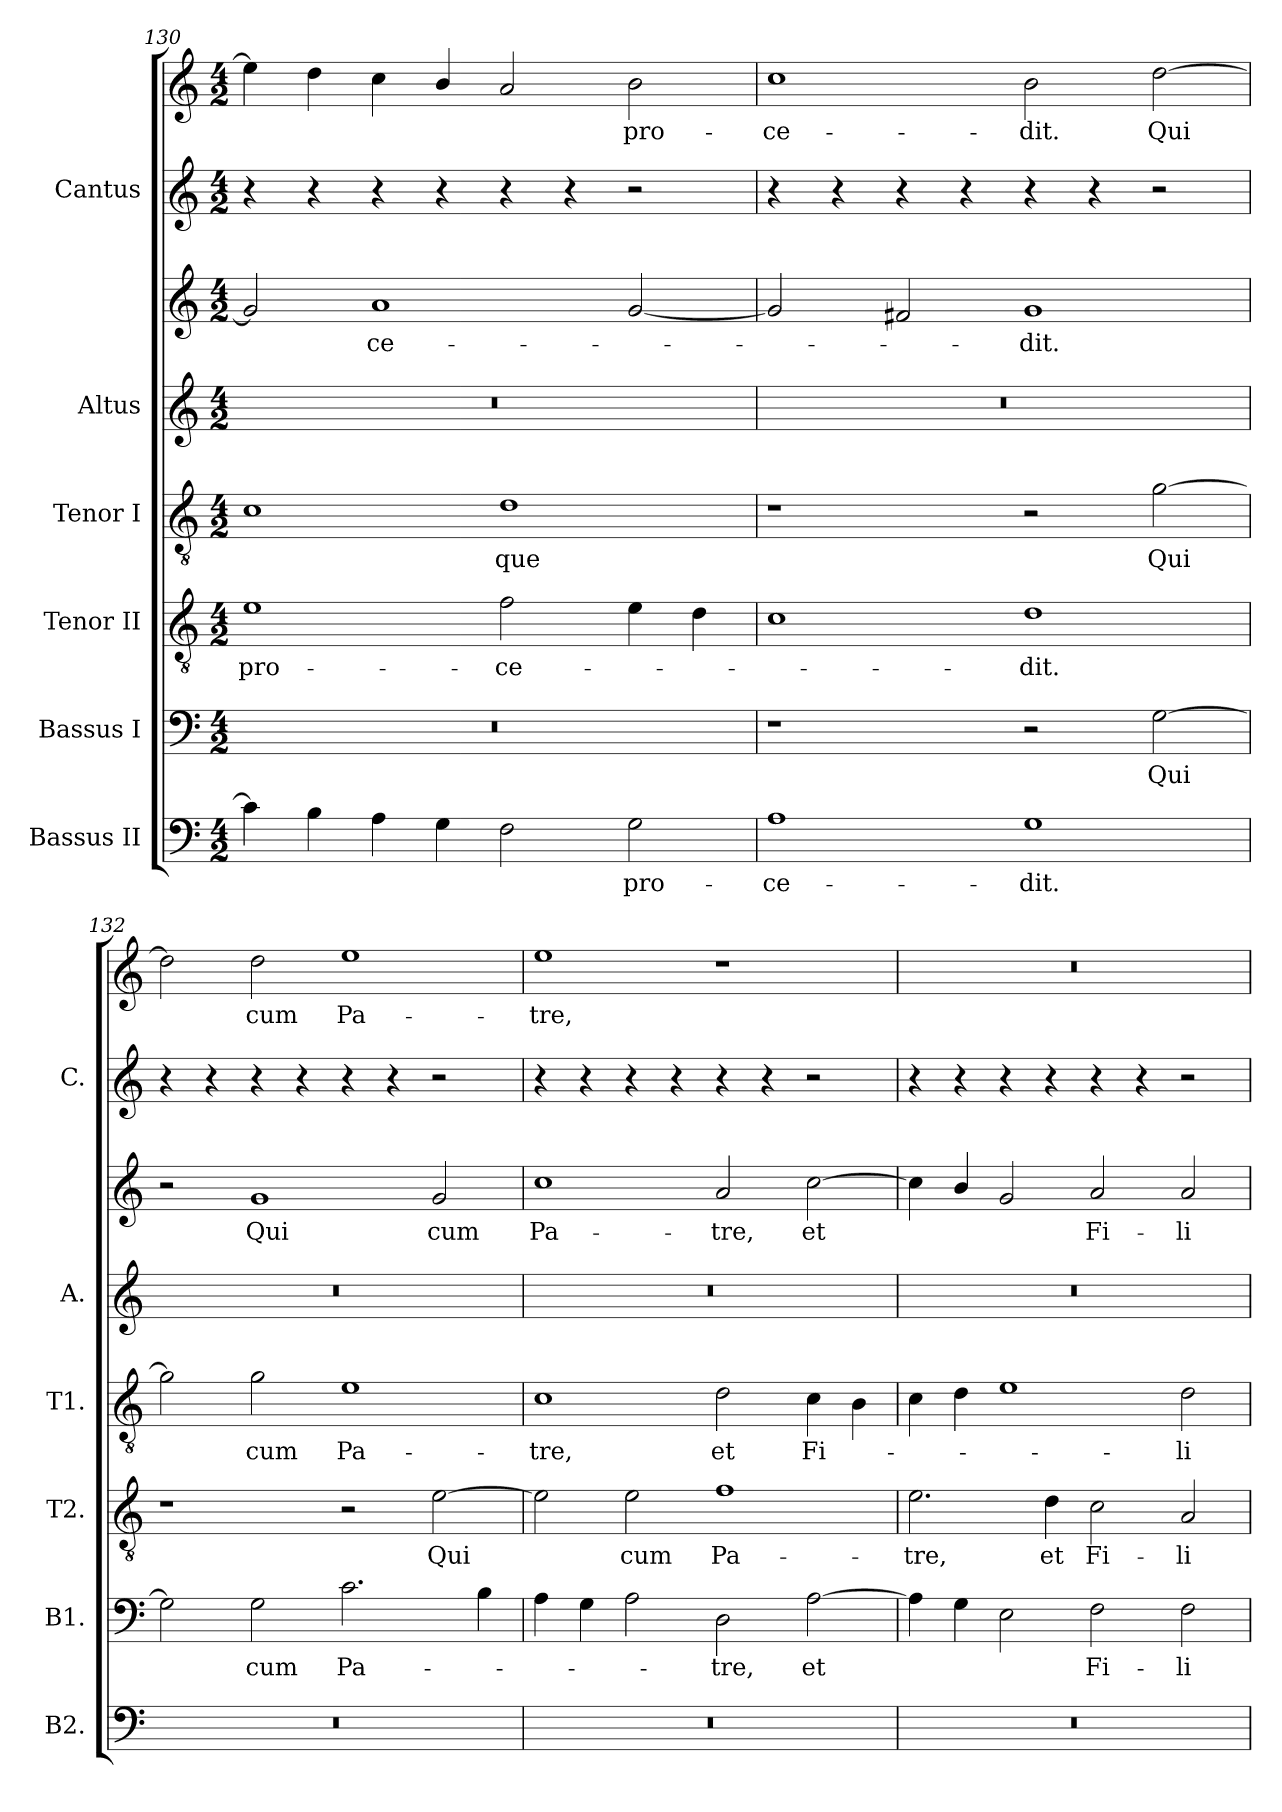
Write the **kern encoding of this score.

**kern	**text	**kern	**text	**kern	**text	**kern	**text	**kern	**kern	**text	**kern	**kern	**text
*part6	*part6	*part5	*part5	*part4	*part4	*part3	*part3	*part2	*part2	*part2	*part1	*part1	*part1
*staff8	*staff8	*staff7	*staff7	*staff6	*staff6	*staff5	*staff5	*staff4	*staff3	*staff3	*staff2	*staff1	*staff1
*I"Bassus II	*	*I"Bassus I	*	*I"Tenor II	*	*I"Tenor I	*	*I"Altus	*	*	*I"Cantus	*	*
*I'B2.	*	*I'B1.	*	*I'T2.	*	*I'T1.	*	*I'A.	*	*	*I'C.	*	*
*clefF4	*	*clefF4	*	*clefGv2	*	*clefGv2	*	*clefG2	*clefG2	*	*clefG2	*clefG2	*
*	*	*	*	*ITrd7c12	*	*ITrd7c12	*	*	*	*	*	*	*
*k[]	*	*k[]	*	*k[]	*	*k[]	*	*k[]	*k[]	*	*k[]	*k[]	*
*C:	*	*C:	*	*C:	*	*C:	*	*C:	*C:	*	*C:	*C:	*
*M4/2	*	*M4/2	*	*M4/2	*	*M4/2	*	*M4/2	*M4/2	*	*M4/2	*M4/2	*
=130	=130	=130	=130	=130	=130	=130	=130	=130	=130	=130	=130	=130	=130
!	!	!LO:N:vis=1	!	!	!	!	!	!	!	!	!	!	!
!	!	!	!	!	!LO:LY:b:color=#000000	!	!	!LO:N:vis=1	!	!	!	!	!
4ci\]	.	0r	.	1Ei	pro-	1Ci	.	0r	2gi/]	.	4r	4eei\]	.
4Bi\	.	.	.	.	.	.	.	.	.	.	4r	4ddi\	.
!	!	!	!	!	!	!	!	!	!	!LO:LY:b:color=#000000	!	!	!
4Ai\	.	.	.	.	.	.	.	.	1ai	-ce-	4r	4cci\	.
4Gi\	.	.	.	.	.	.	.	.	.	.	4r	4bi/	.
!	!	!	!	!	!LO:LY:b:color=#000000	!	!	!	!	!	!	!	!
!	!	!	!	!	!	!	!LO:LY:b:color=#000000	!	!	!	!	!	!
2Fi\	.	.	.	2Fi\	-ce-	1Di	-que	.	.	.	4r	2ai/	.
.	.	.	.	.	.	.	.	.	.	.	4r	.	.
!	!LO:LY:b:color=#000000	!	!	!	!	!	!	!	!	!	!	!	!
!	!	!	!	!	!	!	!	!	!	!	!	!	!LO:LY:b:color=#000000
2Gi\	pro-	.	.	4Ei\	.	.	.	.	[2gi/	.	2r	2bi\	pro-
.	.	.	.	4Di\	.	.	.	.	.	.	.	.	.
=131	=131	=131	=131	=131	=131	=131	=131	=131	=131	=131	=131	=131	=131
!	!LO:LY:b:color=#000000	!	!	!	!	!	!	!LO:N:vis=1	!	!	!	!	!
!	!	!	!	!	!	!	!	!	!	!	!	!	!LO:LY:b:color=#000000
1Ai	-ce-	1r	.	1Ci	.	1r	.	0r	2gi/]	.	4r	1cci	-ce-
.	.	.	.	.	.	.	.	.	.	.	4r	.	.
.	.	.	.	.	.	.	.	.	2f#Xi/	.	4r	.	.
.	.	.	.	.	.	.	.	.	.	.	4r	.	.
!	!LO:LY:b:color=#000000	!	!	!	!	!	!	!	!	!	!	!	!
!	!	!	!	!	!LO:LY:b:color=#000000	!	!	!	!	!	!	!	!
!	!	!	!	!	!	!	!	!	!	!LO:LY:b:color=#000000	!	!	!
!	!	!	!	!	!	!	!	!	!	!	!	!	!LO:LY:b:color=#000000
1Gi	-dit.	2r	.	1Di	-dit.	2r	.	.	1gi	-dit.	4r	2bi\	-dit.
.	.	.	.	.	.	.	.	.	.	.	4r	.	.
!	!	!	!LO:LY:b:color=#000000	!	!	!	!	!	!	!	!	!	!
!	!	!	!	!	!	!	!LO:LY:b:color=#000000	!	!	!	!	!	!
!	!	!	!	!	!	!	!	!	!	!	!	!	!LO:LY:b:color=#000000
.	.	[2Gi\	Qui	.	.	[2Gi\	Qui	.	.	.	2r	[2ddi\	Qui
=132	=132	=132	=132	=132	=132	=132	=132	=132	=132	=132	=132	=132	=132
!LO:N:vis=1	!	!	!	!	!	!	!	!LO:N:vis=1	!	!	!	!	!
0r	.	2Gi\]	.	1r	.	2Gi\]	.	0r	2r	.	4r	2ddi\]	.
.	.	.	.	.	.	.	.	.	.	.	4r	.	.
!	!	!	!LO:LY:b:color=#000000	!	!	!	!	!	!	!	!	!	!
!	!	!	!	!	!	!	!LO:LY:b:color=#000000	!	!	!	!	!	!
!	!	!	!	!	!	!	!	!	!	!LO:LY:b:color=#000000	!	!	!
!	!	!	!	!	!	!	!	!	!	!	!	!	!LO:LY:b:color=#000000
.	.	2Gi\	cum	.	.	2Gi\	cum	.	1gi	Qui	4r	2ddi\	cum
.	.	.	.	.	.	.	.	.	.	.	4r	.	.
!	!	!	!LO:LY:b:color=#000000	!	!	!	!	!	!	!	!	!	!
!	!	!	!	!	!	!	!LO:LY:b:color=#000000	!	!	!	!	!	!
!	!	!	!	!	!	!	!	!	!	!	!	!	!LO:LY:b:color=#000000
.	.	2.ci\	Pa-	2r	.	1Ei	Pa-	.	.	.	4r	1eei	Pa-
.	.	.	.	.	.	.	.	.	.	.	4r	.	.
!	!	!	!	!	!LO:LY:b:color=#000000	!	!	!	!	!	!	!	!
!	!	!	!	!	!	!	!	!	!	!LO:LY:b:color=#000000	!	!	!
.	.	.	.	[2Ei\	Qui	.	.	.	2gi/	cum	2r	.	.
.	.	4Bi\	.	.	.	.	.	.	.	.	.	.	.
=133	=133	=133	=133	=133	=133	=133	=133	=133	=133	=133	=133	=133	=133
!LO:N:vis=1	!	!	!	!	!	!	!	!	!	!	!	!	!
!	!	!	!	!	!	!	!LO:LY:b:color=#000000	!LO:N:vis=1	!	!	!	!	!
!	!	!	!	!	!	!	!	!	!	!LO:LY:b:color=#000000	!	!	!
!	!	!	!	!	!	!	!	!	!	!	!	!	!LO:LY:b:color=#000000
0r	.	4Ai\	.	2Ei\]	.	1Ci	-tre,	0r	1cci	Pa-	4r	1eei	-tre,
.	.	4Gi\	.	.	.	.	.	.	.	.	4r	.	.
!	!	!	!	!	!LO:LY:b:color=#000000	!	!	!	!	!	!	!	!
.	.	2Ai\	.	2Ei\	cum	.	.	.	.	.	4r	.	.
.	.	.	.	.	.	.	.	.	.	.	4r	.	.
!	!	!	!LO:LY:b:color=#000000	!	!	!	!	!	!	!	!	!	!
!	!	!	!	!	!LO:LY:b:color=#000000	!	!	!	!	!	!	!	!
!	!	!	!	!	!	!	!LO:LY:b:color=#000000	!	!	!	!	!	!
!	!	!	!	!	!	!	!	!	!	!LO:LY:b:color=#000000	!	!	!
.	.	2Di\	-tre,	1Fi	Pa-	2Di\	et	.	2ai/	-tre,	4r	1r	.
.	.	.	.	.	.	.	.	.	.	.	4r	.	.
!	!	!	!LO:LY:b:color=#000000	!	!	!	!	!	!	!	!	!	!
!	!	!	!	!	!	!	!LO:LY:b:color=#000000	!	!	!	!	!	!
!	!	!	!	!	!	!	!	!	!	!LO:LY:b:color=#000000	!	!	!
.	.	[2Ai\	et	.	.	4Ci\	Fi-	.	[2cci\	et	2r	.	.
.	.	.	.	.	.	4BBi\	.	.	.	.	.	.	.
!!LO:LB:g=z
=134	=134	=134	=134	=134	=134	=134	=134	=134	=134	=134	=134	=134	=134
!LO:N:vis=1	!	!	!	!	!	!	!	!	!	!	!	!	!
!	!	!	!	!	!LO:LY:b:color=#000000	!	!	!LO:N:vis=1	!	!	!	!LO:N:vis=1	!
0r	.	4Ai\]	.	2.Ei\	-tre,	4Ci\	.	0r	4cci\]	.	4r	0r	.
.	.	4Gi\	.	.	.	4Di\	.	.	4bi/	.	4r	.	.
.	.	2Ei\	.	.	.	1Ei	.	.	2gi/	.	4r	.	.
!	!	!	!	!	!LO:LY:b:color=#000000	!	!	!	!	!	!	!	!
.	.	.	.	4Di\	et	.	.	.	.	.	4r	.	.
!	!	!	!LO:LY:b:color=#000000	!	!	!	!	!	!	!	!	!	!
!	!	!	!	!	!LO:LY:b:color=#000000	!	!	!	!	!	!	!	!
!	!	!	!	!	!	!	!	!	!	!LO:LY:b:color=#000000	!	!	!
.	.	2Fi\	Fi-	2Ci\	Fi-	.	.	.	2ai/	Fi-	4r	.	.
.	.	.	.	.	.	.	.	.	.	.	4r	.	.
!	!	!	!LO:LY:b:color=#000000	!	!	!	!	!	!	!	!	!	!
!	!	!	!	!	!LO:LY:b:color=#000000	!	!	!	!	!	!	!	!
!	!	!	!	!	!	!	!LO:LY:b:color=#000000	!	!	!	!	!	!
!	!	!	!	!	!	!	!	!	!	!LO:LY:b:color=#000000	!	!	!
.	.	2Fi\	-li-	2AAi/	-li-	2Di\	-li-	.	2ai/	-li-	2r	.	.
=	=	=	=	=	=	=	=	=	=	=	=	=	=
*-	*-	*-	*-	*-	*-	*-	*-	*-	*-	*-	*-	*-	*-
